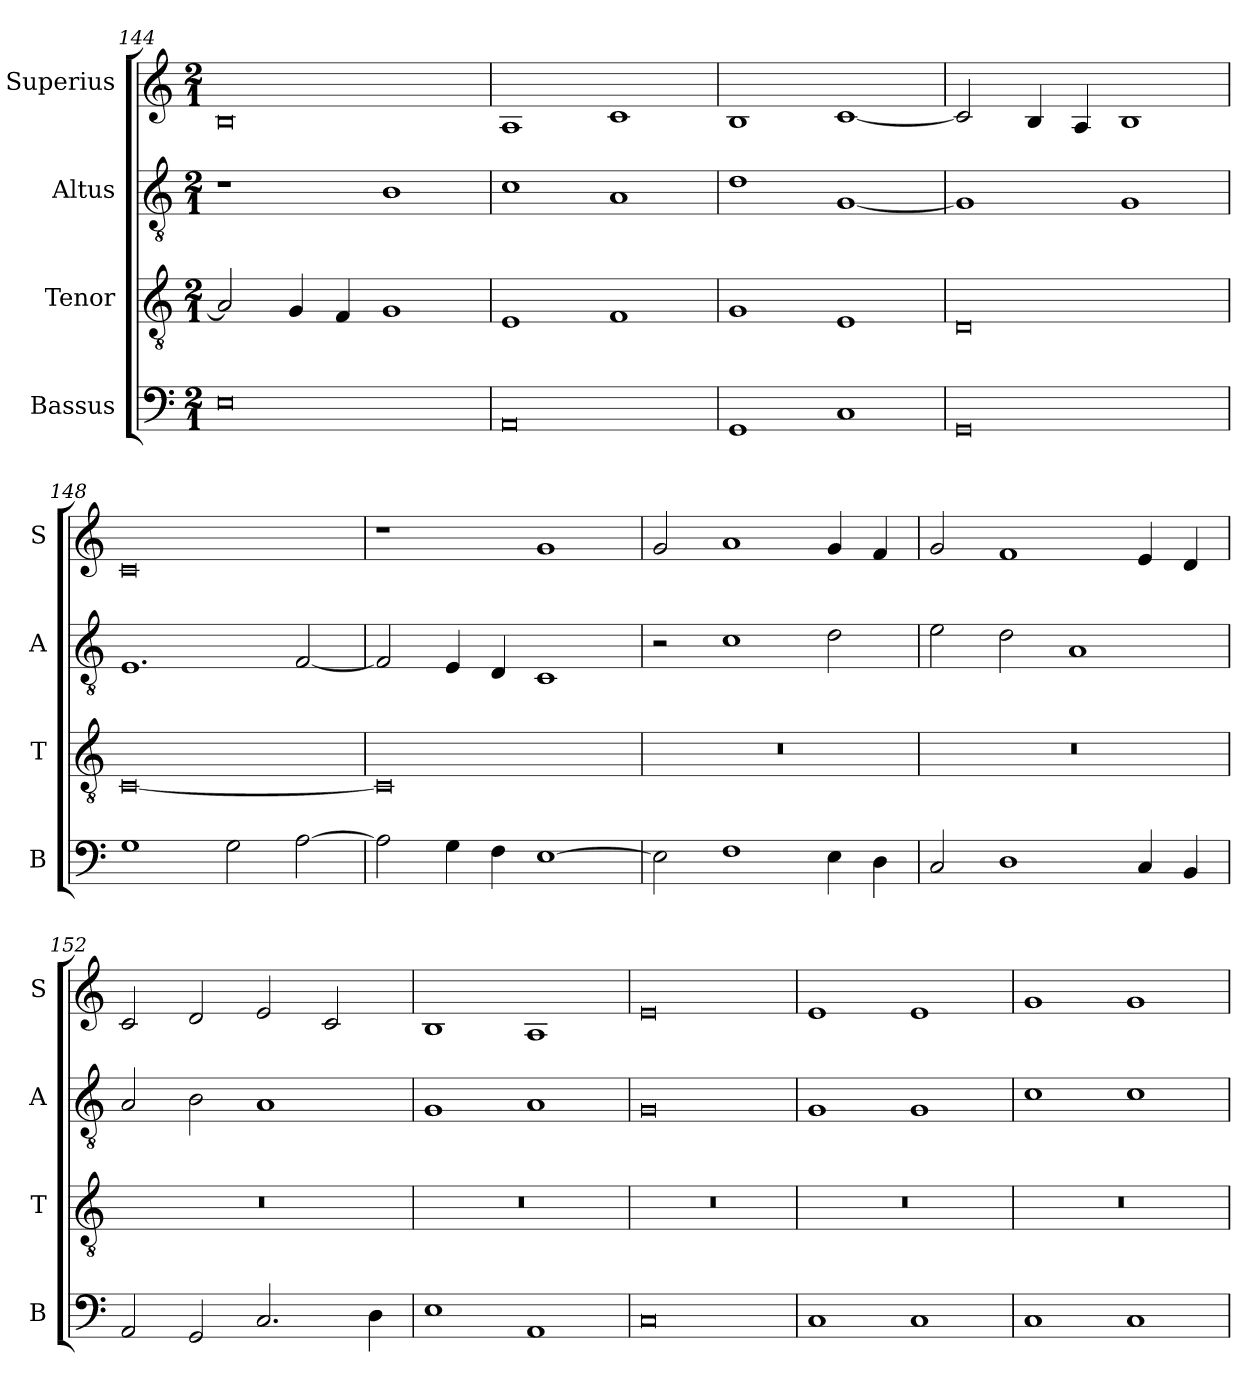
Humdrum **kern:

**kern	**kern	**kern	**kern
*part4	*part3	*part2	*part1
*staff4	*staff3	*staff2	*staff1
*I"Bassus	*I"Tenor	*I"Altus	*I"Superius
*I'B	*I'T	*I'A	*I'S
*clefF4	*clefGv2	*clefGv2	*clefG2
*k[]	*k[]	*k[]	*k[]
*M2/1	*M2/1	*M2/1	*M2/1
=144	=144	=144	=144
0E	2A/]	1r	0B
.	4G/	.	.
.	4F/	.	.
.	1G	1B	.
=145	=145	=145	=145
0AA	1E	1c	1A
.	1F	1A	1c
=146	=146	=146	=146
1GG	1G	1d	1B
1C	1E	[1G	[1c
=147	=147	=147	=147
0GG	0D	1G]	2c/]
.	.	.	4B/
.	.	.	4A/
.	.	1G	1B
=148	=148	=148	=148
1G	[0C	1.E	0c
2G\	.	.	.
[2A\	.	[2F/	.
=149	=149	=149	=149
2A\]	0C]	2F/]	1r
4G\	.	4E/	.
4F\	.	4D/	.
[1E	.	1C	1g
=150	=150	=150	=150
2E\]	0r	2r	2g/
1F	.	1c	1a
4E\	.	2d\	4g/
4D\	.	.	4f/
=151	=151	=151	=151
2C/	0r	2e\	2g/
1D	.	2d\	1f
.	.	1A	.
4C/	.	.	4e/
4BB/	.	.	4d/
=152	=152	=152	=152
2AA/	0r	2A/	2c/
2GG/	.	2B\	2d/
2.C/	.	1A	2e/
.	.	.	2c/
4D\	.	.	.
=153	=153	=153	=153
1E	0r	1G	1B
1AA	.	1A	1A
=154	=154	=154	=154
0C	0r	0G	0e
=155	=155	=155	=155
1C	0r	1G	1e
1C	.	1G	1e
=156	=156	=156	=156
1C	0r	1c	1g
1C	.	1c	1g
=	=	=	=
*-	*-	*-	*-
